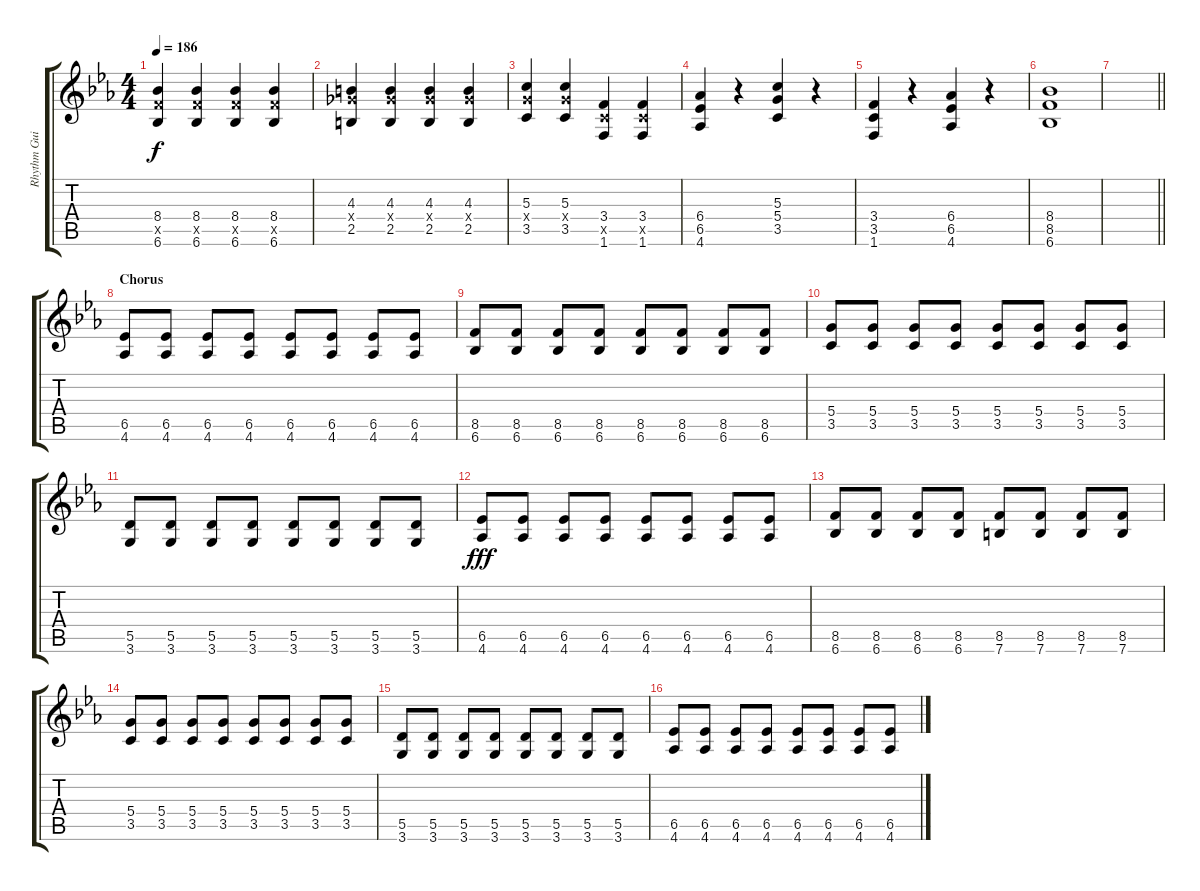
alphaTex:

\track ("Rhythm Guitar" "Rhythm Gui") {instrument distortionguitar}
\staff {score tabs}
\tuning (E4 B3 G3 D3 A2 E2) {hide}
\ts (4 4)
\tempo 186
\clef g2
\ks eb
(8.4 8.5{x} 6.6).4{dy f} (8.4 8.5{x} 6.6).4 (8.4 8.5{x} 6.6).4 (8.4 8.5{x} 6.6).4 |
(4.3 4.4{x} 2.5).4 (4.3 4.4{x} 2.5).4 (4.3 4.4{x} 2.5).4 (4.3 4.4{x} 2.5).4 |
(5.3 5.4{x} 3.5).4 (5.3 5.4{x} 3.5).4 (3.4 3.5{x} 1.6).4 (3.4 3.5{x} 1.6).4 |
(6.4 6.5 4.6).4 r.4 (5.3 5.4 3.5).4 r.4 |
(3.4 3.5 1.6).4 r.4 (6.4 6.5 4.6).4 r.4 |
(8.4 8.5 6.6).1 |
\barLineRight lightlight
|
\section ("" "Chorus")
(6.5 4.6).8 (6.5 4.6).8 (6.5 4.6).8 (6.5 4.6).8 (6.5 4.6).8 (6.5 4.6).8 (6.5 4.6).8 (6.5 4.6).8 |
(8.5 6.6).8 (8.5 6.6).8 (8.5 6.6).8 (8.5 6.6).8 (8.5 6.6).8 (8.5 6.6).8 (8.5 6.6).8 (8.5 6.6).8 |
(5.4 3.5).8 (5.4 3.5).8 (5.4 3.5).8 (5.4 3.5).8 (5.4 3.5).8 (5.4 3.5).8 (5.4 3.5).8 (5.4 3.5).8 |
(5.5 3.6).8 (5.5 3.6).8 (5.5 3.6).8 (5.5 3.6).8 (5.5 3.6).8 (5.5 3.6).8 (5.5 3.6).8 (5.5 3.6).8 |
(6.5 4.6).8{dy fff} (6.5 4.6).8 (6.5 4.6).8 (6.5 4.6).8 (6.5 4.6).8 (6.5 4.6).8 (6.5 4.6).8 (6.5 4.6).8 |
(8.5 6.6).8 (8.5 6.6).8 (8.5 6.6).8 (8.5 6.6).8 (8.5 7.6).8 (8.5 7.6).8 (8.5 7.6).8 (8.5 7.6).8 |
(5.4 3.5).8 (5.4 3.5).8 (5.4 3.5).8 (5.4 3.5).8 (5.4 3.5).8 (5.4 3.5).8 (5.4 3.5).8 (5.4 3.5).8 |
(5.5 3.6).8 (5.5 3.6).8 (5.5 3.6).8 (5.5 3.6).8 (5.5 3.6).8 (5.5 3.6).8 (5.5 3.6).8 (5.5 3.6).8 |
(6.5 4.6).8 (6.5 4.6).8 (6.5 4.6).8 (6.5 4.6).8 (6.5 4.6).8 (6.5 4.6).8 (6.5 4.6).8 (6.5 4.6).8
